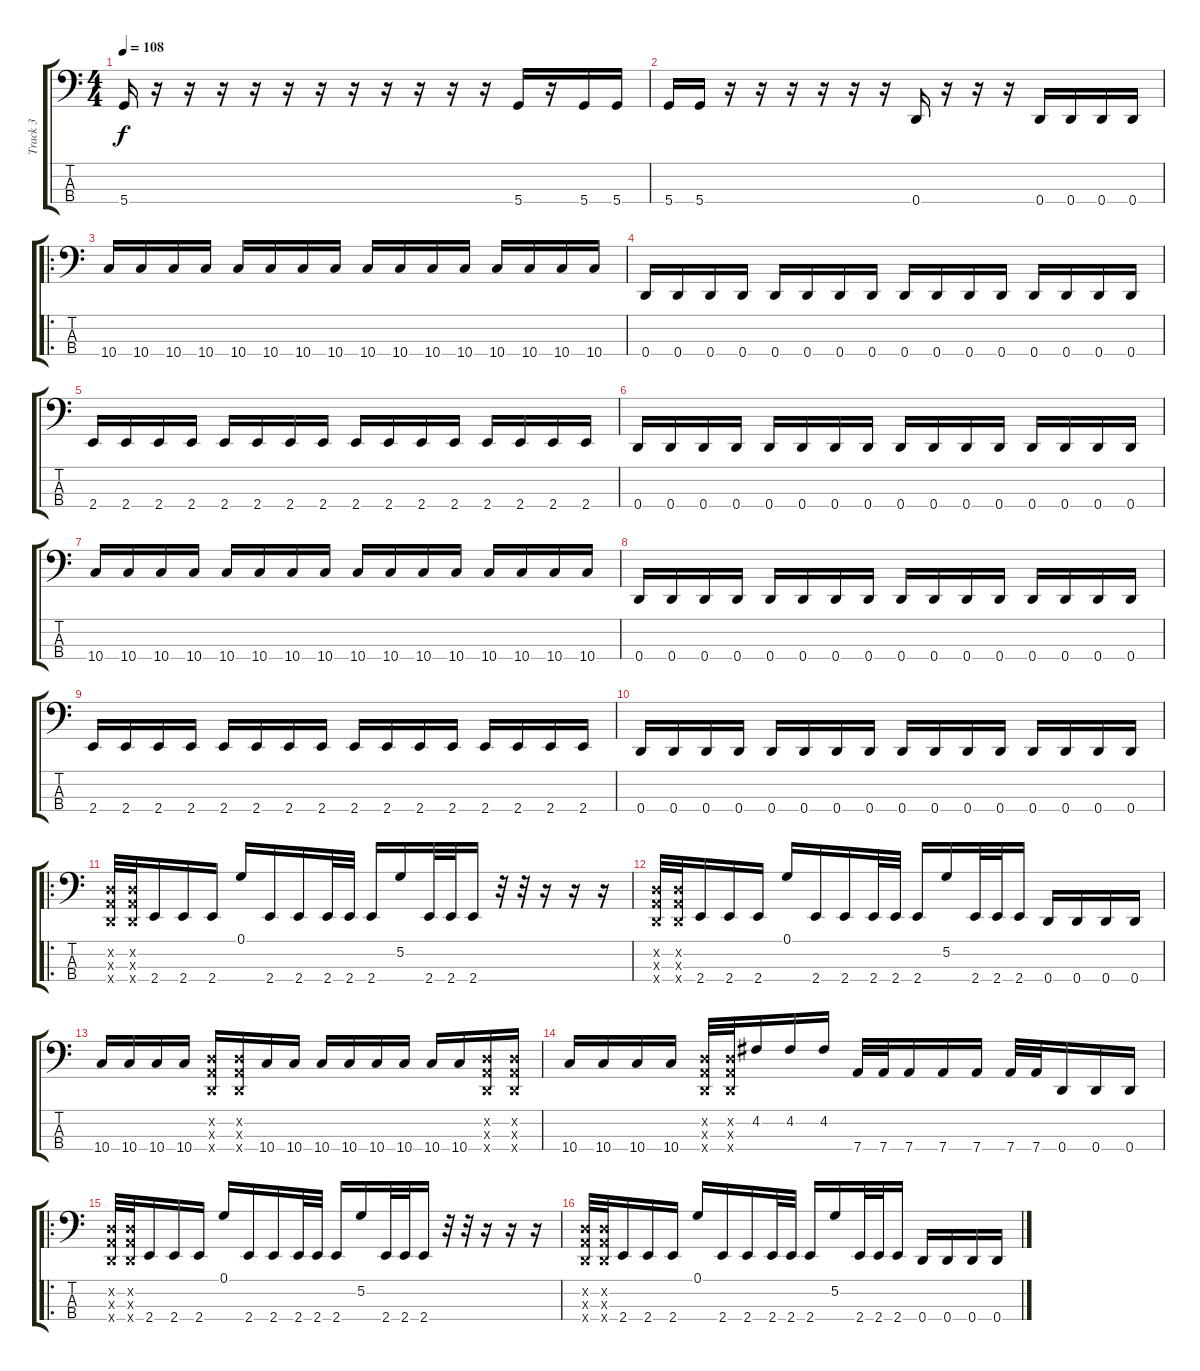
\track ("Track 3" "Track 3") {instrument electricbasspick}
\staff {score tabs}
\tuning (G2 D2 A1 D1) {hide}
\ts (4 4)
\tempo 108
\clef f4
\ks c
5.4.16{dy f} r.16 r.16 r.16 r.16 r.16 r.16 r.16 r.16 r.16 r.16 r.16 5.4.16 r.16 5.4.16 5.4.16 |
5.4.16 5.4.16 r.16 r.16 r.16 r.16 r.16 r.16 0.4.16 r.16 r.16 r.16 0.4.16 0.4.16 0.4.16 0.4.16 |
\ro
10.4.16 10.4.16 10.4.16 10.4.16 10.4.16 10.4.16 10.4.16 10.4.16 10.4.16 10.4.16 10.4.16 10.4.16 10.4.16 10.4.16 10.4.16 10.4.16 |
0.4.16 0.4.16 0.4.16 0.4.16 0.4.16 0.4.16 0.4.16 0.4.16 0.4.16 0.4.16 0.4.16 0.4.16 0.4.16 0.4.16 0.4.16 0.4.16 |
2.4.16 2.4.16 2.4.16 2.4.16 2.4.16 2.4.16 2.4.16 2.4.16 2.4.16 2.4.16 2.4.16 2.4.16 2.4.16 2.4.16 2.4.16 2.4.16 |
0.4.16 0.4.16 0.4.16 0.4.16 0.4.16 0.4.16 0.4.16 0.4.16 0.4.16 0.4.16 0.4.16 0.4.16 0.4.16 0.4.16 0.4.16 0.4.16 |
10.4.16 10.4.16 10.4.16 10.4.16 10.4.16 10.4.16 10.4.16 10.4.16 10.4.16 10.4.16 10.4.16 10.4.16 10.4.16 10.4.16 10.4.16 10.4.16 |
0.4.16 0.4.16 0.4.16 0.4.16 0.4.16 0.4.16 0.4.16 0.4.16 0.4.16 0.4.16 0.4.16 0.4.16 0.4.16 0.4.16 0.4.16 0.4.16 |
2.4.16 2.4.16 2.4.16 2.4.16 2.4.16 2.4.16 2.4.16 2.4.16 2.4.16 2.4.16 2.4.16 2.4.16 2.4.16 2.4.16 2.4.16 2.4.16 |
0.4.16 0.4.16 0.4.16 0.4.16 0.4.16 0.4.16 0.4.16 0.4.16 0.4.16 0.4.16 0.4.16 0.4.16 0.4.16 0.4.16 0.4.16 0.4.16 |
\ro
(0.2{x} 0.3{x} 0.4{x}).32 (0.2{x} 0.3{x} 0.4{x}).32 2.4.16 2.4.16 2.4.16 0.1.16 2.4.16 2.4.16 2.4.32 2.4.32 2.4.16 5.2.16 2.4.32 2.4.32 2.4.16 r.32 r.32 r.16 r.16 r.16 |
(0.2{x} 0.3{x} 0.4{x}).32 (0.2{x} 0.3{x} 0.4{x}).32 2.4.16 2.4.16 2.4.16 0.1.16 2.4.16 2.4.16 2.4.32 2.4.32 2.4.16 5.2.16 2.4.32 2.4.32 2.4.16 0.4.16 0.4.16 0.4.16 0.4.16 |
10.4.16 10.4.16 10.4.16 10.4.16 (0.2{x} 0.3{x} 0.4{x}).16 (0.2{x} 0.3{x} 0.4{x}).16 10.4.16 10.4.16 10.4.16 10.4.16 10.4.16 10.4.16 10.4.16 10.4.16 (0.2{x} 0.3{x} 0.4{x}).16 (0.2{x} 0.3{x} 0.4{x}).16 |
10.4.16 10.4.16 10.4.16 10.4.16 (0.2{x} 0.3{x} 0.4{x}).32 (0.2{x} 0.3{x} 0.4{x}).32 4.2.16 4.2.16 4.2.16 7.4.32 7.4.32 7.4.16 7.4.16 7.4.16 7.4.32 7.4.32 0.4.16 0.4.16 0.4.16 |
\ro
(0.2{x} 0.3{x} 0.4{x}).32 (0.2{x} 0.3{x} 0.4{x}).32 2.4.16 2.4.16 2.4.16 0.1.16 2.4.16 2.4.16 2.4.32 2.4.32 2.4.16 5.2.16 2.4.32 2.4.32 2.4.16 r.32 r.32 r.16 r.16 r.16 |
(0.2{x} 0.3{x} 0.4{x}).32 (0.2{x} 0.3{x} 0.4{x}).32 2.4.16 2.4.16 2.4.16 0.1.16 2.4.16 2.4.16 2.4.32 2.4.32 2.4.16 5.2.16 2.4.32 2.4.32 2.4.16 0.4.16 0.4.16 0.4.16 0.4.16
